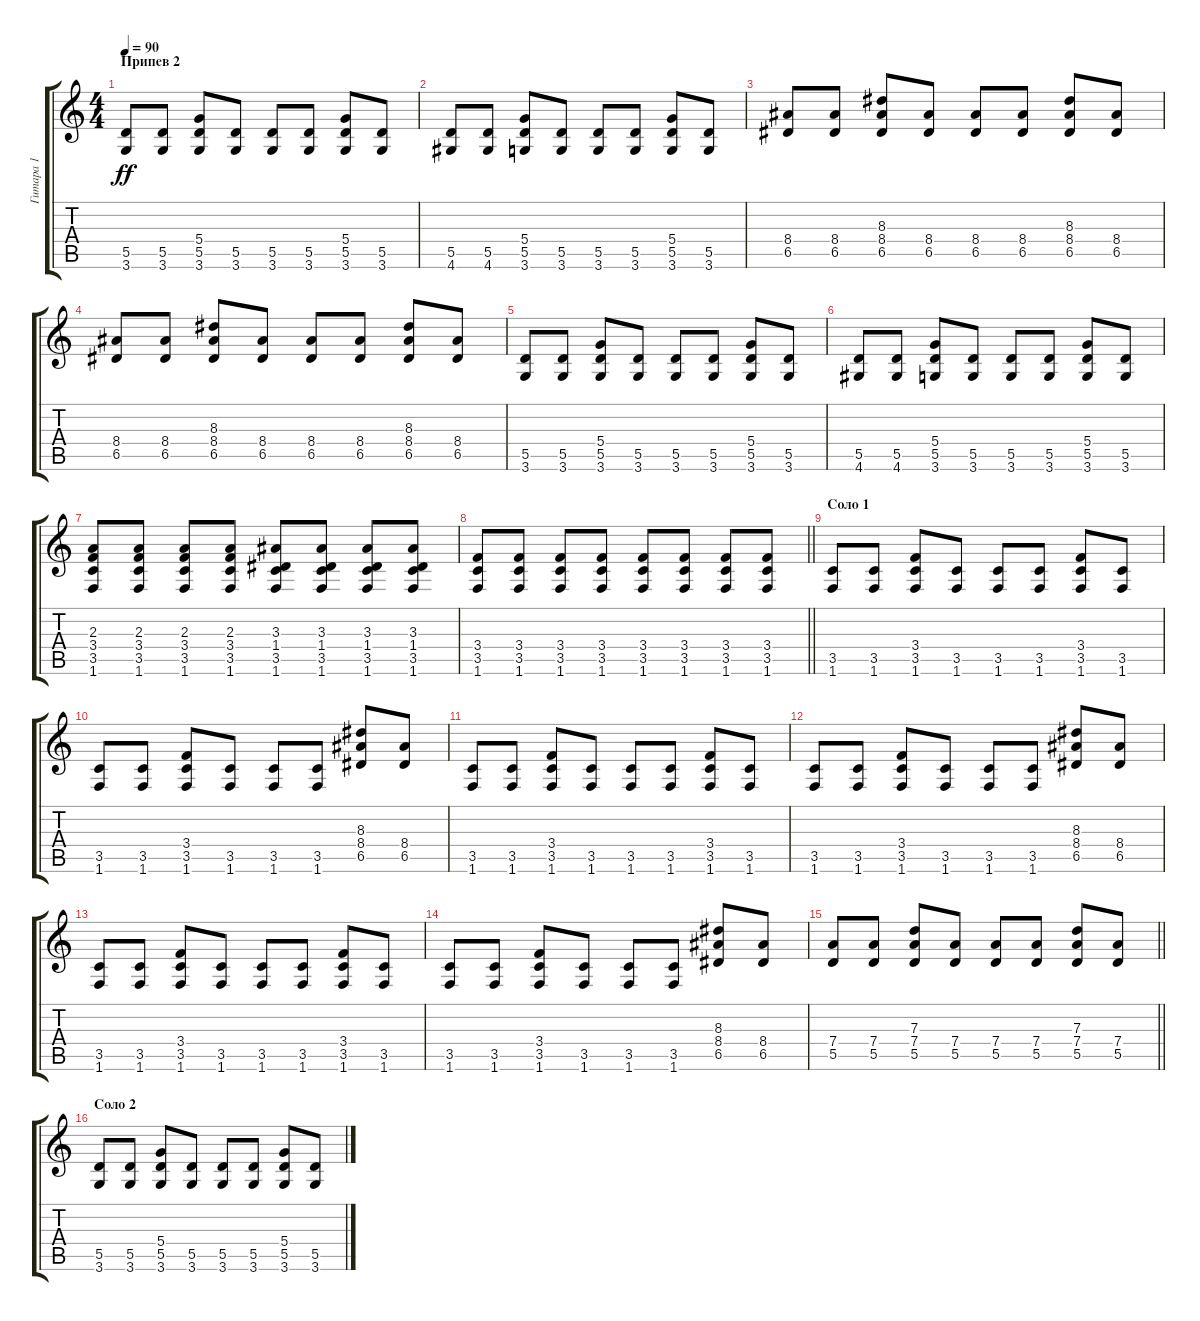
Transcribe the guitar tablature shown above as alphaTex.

\track ("Гитара 1" "Гитара 1") {instrument distortionguitar}
\staff {score tabs}
\tuning (E4 B3 G3 D3 A2 E2) {hide}
\ts (4 4)
\section ("" "Припев 2")
\tempo 90
\clef g2
\ks c
(5.5 3.6).8{dy ff} (5.5 3.6).8 (5.4 5.5 3.6).8 (5.5 3.6).8 (5.5 3.6).8 (5.5 3.6).8 (5.4 5.5 3.6).8 (5.5 3.6).8 |
(5.5 4.6).8 (5.5 4.6).8 (5.4 5.5 3.6).8 (5.5 3.6).8 (5.5 3.6).8 (5.5 3.6).8 (5.4 5.5 3.6).8 (5.5 3.6).8 |
(8.4 6.5).8 (8.4 6.5).8 (8.3 8.4 6.5).8 (8.4 6.5).8 (8.4 6.5).8 (8.4 6.5).8 (8.3 8.4 6.5).8 (8.4 6.5).8 |
(8.4 6.5).8 (8.4 6.5).8 (8.3 8.4 6.5).8 (8.4 6.5).8 (8.4 6.5).8 (8.4 6.5).8 (8.3 8.4 6.5).8 (8.4 6.5).8 |
(5.5 3.6).8 (5.5 3.6).8 (5.4 5.5 3.6).8 (5.5 3.6).8 (5.5 3.6).8 (5.5 3.6).8 (5.4 5.5 3.6).8 (5.5 3.6).8 |
(5.5 4.6).8 (5.5 4.6).8 (5.4 5.5 3.6).8 (5.5 3.6).8 (5.5 3.6).8 (5.5 3.6).8 (5.4 5.5 3.6).8 (5.5 3.6).8 |
(2.3 3.4 3.5 1.6).8 (2.3 3.4 3.5 1.6).8 (2.3 3.4 3.5 1.6).8 (2.3 3.4 3.5 1.6).8 (3.3 1.4 3.5 1.6).8 (3.3 1.4 3.5 1.6).8 (3.3 1.4 3.5 1.6).8 (3.3 1.4 3.5 1.6).8 |
\barLineRight lightlight
(3.4 3.5 1.6).8 (3.4 3.5 1.6).8 (3.4 3.5 1.6).8 (3.4 3.5 1.6).8 (3.4 3.5 1.6).8 (3.4 3.5 1.6).8 (3.4 3.5 1.6).8 (3.4 3.5 1.6).8 |
\section ("" "Соло 1")
(3.5 1.6).8 (3.5 1.6).8 (3.4 3.5 1.6).8 (3.5 1.6).8 (3.5 1.6).8 (3.5 1.6).8 (3.4 3.5 1.6).8 (3.5 1.6).8 |
(3.5 1.6).8 (3.5 1.6).8 (3.4 3.5 1.6).8 (3.5 1.6).8 (3.5 1.6).8 (3.5 1.6).8 (8.3 8.4 6.5).8 (8.4 6.5).8 |
(3.5 1.6).8 (3.5 1.6).8 (3.4 3.5 1.6).8 (3.5 1.6).8 (3.5 1.6).8 (3.5 1.6).8 (3.4 3.5 1.6).8 (3.5 1.6).8 |
(3.5 1.6).8 (3.5 1.6).8 (3.4 3.5 1.6).8 (3.5 1.6).8 (3.5 1.6).8 (3.5 1.6).8 (8.3 8.4 6.5).8 (8.4 6.5).8 |
(3.5 1.6).8 (3.5 1.6).8 (3.4 3.5 1.6).8 (3.5 1.6).8 (3.5 1.6).8 (3.5 1.6).8 (3.4 3.5 1.6).8 (3.5 1.6).8 |
(3.5 1.6).8 (3.5 1.6).8 (3.4 3.5 1.6).8 (3.5 1.6).8 (3.5 1.6).8 (3.5 1.6).8 (8.3 8.4 6.5).8 (8.4 6.5).8 |
\barLineRight lightlight
(7.4 5.5).8 (7.4 5.5).8 (7.3 7.4 5.5).8 (7.4 5.5).8 (7.4 5.5).8 (7.4 5.5).8 (7.3 7.4 5.5).8 (7.4 5.5).8 |
\section ("" "Соло 2")
(5.5 3.6).8 (5.5 3.6).8 (5.4 5.5 3.6).8 (5.5 3.6).8 (5.5 3.6).8 (5.5 3.6).8 (5.4 5.5 3.6).8 (5.5 3.6).8
